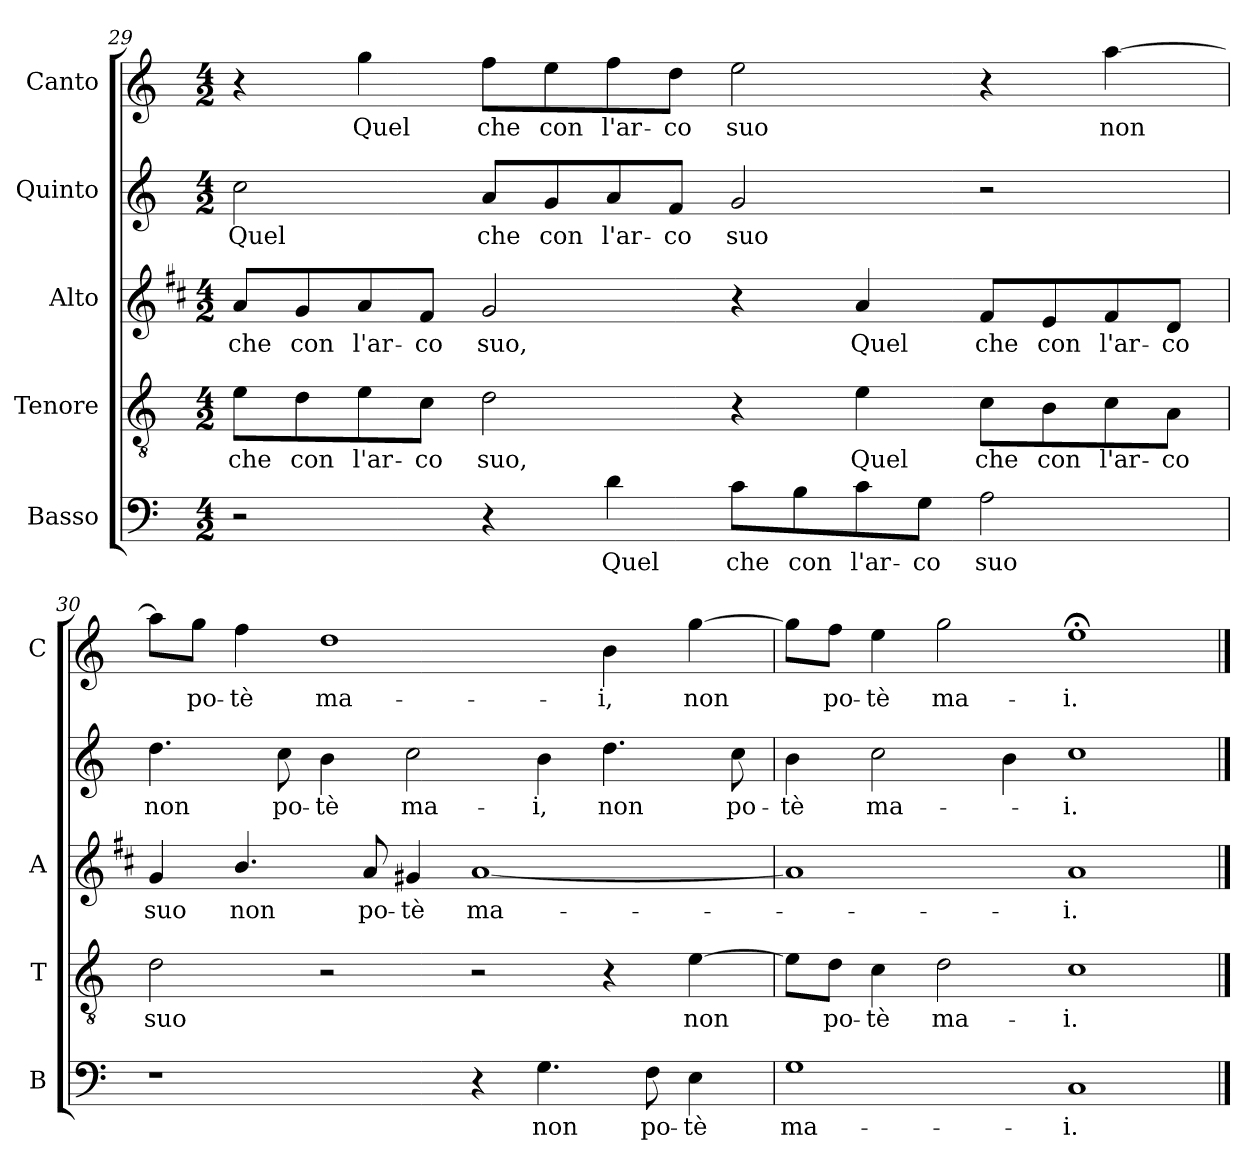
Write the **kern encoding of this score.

**kern	**text	**kern	**text	**kern	**text	**kern	**text	**kern	**text
*part5	*part5	*part4	*part4	*part3	*part3	*part2	*part2	*part1	*part1
*staff5	*staff5	*staff4	*staff4	*staff3	*staff3	*staff2	*staff2	*staff1	*staff1
*I"Basso	*	*I"Tenore	*	*I"Alto	*	*I"Quinto	*	*I"Canto	*
*I'B	*	*I'T	*	*I'A	*	*	*	*I'C	*
*clefF4	*	*clefGv2	*	*clefG2	*	*clefG2	*	*clefG2	*
*	*	*	*	*ITrd1c2	*	*	*	*	*
*k[]	*	*k[]	*	*k[]	*	*k[]	*	*k[]	*
*C:	*	*C:	*	*C:	*	*C:	*	*C:	*
*M4/2	*	*M4/2	*	*M4/2	*	*M4/2	*	*M4/2	*
=29	=29	=29	=29	=29	=29	=29	=29	=29	=29
!	!	!	!LO:LY:b	!	!LO:LY:b	!	!LO:LY:b	!	!
2r	.	8e\L	che	8g/L	che	2cc\	Quel	4r	.
!	!	!	!LO:LY:b	!	!LO:LY:b	!	!	!	!
.	.	8d\	con	8f/	con	.	.	.	.
!	!	!	!LO:LY:b	!	!LO:LY:b	!	!	!	!LO:LY:b
.	.	8e\	l'ar-	8g/	l'ar-	.	.	4gg\	Quel
!	!	!	!LO:LY:b	!	!LO:LY:b	!	!	!	!
.	.	8c\J	-co	8e/J	-co	.	.	.	.
!	!	!	!LO:LY:b	!	!LO:LY:b	!	!LO:LY:b	!	!LO:LY:b
4r	.	2d\	suo,	2f/	suo,	8a/L	che	8ff\L	che
!	!	!	!	!	!	!	!LO:LY:b	!	!LO:LY:b
.	.	.	.	.	.	8g/	con	8ee\	con
!	!LO:LY:b	!	!	!	!	!	!LO:LY:b	!	!LO:LY:b
4d\	Quel	.	.	.	.	8a/	l'ar-	8ff\	l'ar-
!	!	!	!	!	!	!	!LO:LY:b	!	!LO:LY:b
.	.	.	.	.	.	8f/J	-co	8dd\J	-co
!	!LO:LY:b	!	!	!	!	!	!LO:LY:b	!	!LO:LY:b
8c\L	che	4r	.	4r	.	2g/	suo	2ee\	suo
!	!LO:LY:b	!	!	!	!	!	!	!	!
8B\	con	.	.	.	.	.	.	.	.
!	!LO:LY:b	!	!LO:LY:b	!	!LO:LY:b	!	!	!	!
8c\	l'ar-	4e\	Quel	4g/	Quel	.	.	.	.
!	!LO:LY:b	!	!	!	!	!	!	!	!
8G\J	-co	.	.	.	.	.	.	.	.
!	!LO:LY:b	!	!LO:LY:b	!	!LO:LY:b	!	!	!	!
2A\	suo	8c\L	che	8e/L	che	2r	.	4r	.
!	!	!	!LO:LY:b	!	!LO:LY:b	!	!	!	!
.	.	8B\	con	8d/	con	.	.	.	.
!	!	!	!LO:LY:b	!	!LO:LY:b	!	!	!	!LO:LY:b
.	.	8c\	l'ar-	8e/	l'ar-	.	.	[4aa\	non
!	!	!	!LO:LY:b	!	!LO:LY:b	!	!	!	!
.	.	8A\J	-co	8c/J	-co	.	.	.	.
!!LO:LB:g=z
=30	=30	=30	=30	=30	=30	=30	=30	=30	=30
!	!	!	!LO:LY:b	!	!LO:LY:b	!	!LO:LY:b	!	!
1r	.	2d\	suo	4f/	suo	4.dd\	non	8aa\L]	.
!	!	!	!	!	!	!	!	!	!LO:LY:b
.	.	.	.	.	.	.	.	8gg\J	po-
!	!	!	!	!	!LO:LY:b	!	!	!	!LO:LY:b
.	.	.	.	4.a/	non	.	.	4ff\	-tè
!	!	!	!	!	!	!	!LO:LY:b	!	!
.	.	.	.	.	.	8cc\	po-	.	.
!	!	!	!	!	!	!	!LO:LY:b	!	!LO:LY:b
.	.	2r	.	.	.	4b\	-tè	1dd	ma-
!	!	!	!	!	!LO:LY:b	!	!	!	!
.	.	.	.	8g/	po-	.	.	.	.
!	!	!	!	!	!LO:LY:b	!	!LO:LY:b	!	!
.	.	.	.	4f#X/	-tè	2cc\	ma-	.	.
!	!	!	!	!	!LO:LY:b	!	!	!	!
4r	.	2r	.	[1g	ma-	.	.	.	.
!	!LO:LY:b	!	!	!	!	!	!LO:LY:b	!	!
4.G\	non	.	.	.	.	4b\	-i,	.	.
!	!	!	!	!	!	!	!LO:LY:b	!	!LO:LY:b
.	.	4r	.	.	.	4.dd\	non	4b\	-i,
!	!LO:LY:b	!	!	!	!	!	!	!	!
8F\	po-	.	.	.	.	.	.	.	.
!	!LO:LY:b	!	!LO:LY:b	!	!	!	!	!	!LO:LY:b
4E\	-tè	[4e\	non	.	.	.	.	[4gg\	non
!	!	!	!	!	!	!	!LO:LY:b	!	!
.	.	.	.	.	.	8cc\	po-	.	.
=31	=31	=31	=31	=31	=31	=31	=31	=31	=31
!	!LO:LY:b	!	!	!	!	!	!LO:LY:b	!	!
1G	ma-	8e\L]	.	1g]	.	4b\	-tè	8gg\L]	.
!	!	!	!LO:LY:b	!	!	!	!	!	!LO:LY:b
.	.	8d\J	po-	.	.	.	.	8ff\J	po-
!	!	!	!LO:LY:b	!	!	!	!LO:LY:b	!	!LO:LY:b
.	.	4c\	-tè	.	.	2cc\	ma-	4ee\	-tè
!	!	!	!LO:LY:b	!	!	!	!	!	!LO:LY:b
.	.	2d\	ma-	.	.	.	.	2gg\	ma-
.	.	.	.	.	.	4b\	.	.	.
!	!LO:LY:b	!	!LO:LY:b	!	!LO:LY:b	!	!LO:LY:b	!	!LO:LY:b
1C	-i.	1c	-i.	1g	-i.	1cc	-i.	1ee;<	-i.
==	==	==	==	==	==	==	==	==	==
*-	*-	*-	*-	*-	*-	*-	*-	*-	*-
